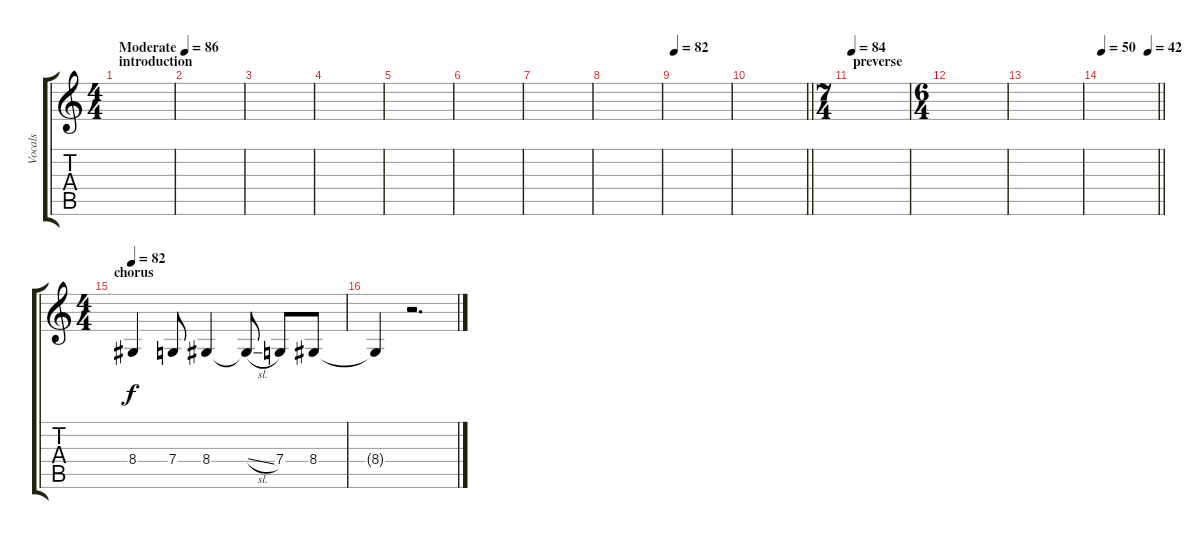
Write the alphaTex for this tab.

\track ("Vocals" "Vocals") {instrument clarinet}
\staff {score tabs}
\tuning (D4 A3 F3 C3 G2 C2) {hide}
\ts (4 4)
\section ("" "introduction")
\tempo (86 "Moderate")
\clef g2
\ks c
|
|
|
|
|
|
|
|
\tempo 82
|
\barLineRight lightlight
|
\ts (7 4)
\section ("" "preverse")
\tempo 84
|
\ts (6 4)
|
|
\tempo 50
\tempo (42 0.8333333333333334)
\barLineRight lightlight
|
\ts (4 4)
\section ("" "chorus")
\tempo 82
8.4.4 7.4.8 8.4.4 8.4{sl t}.8 7.4.8 8.4.8 |
8.4{t}.4 r.2{d}
